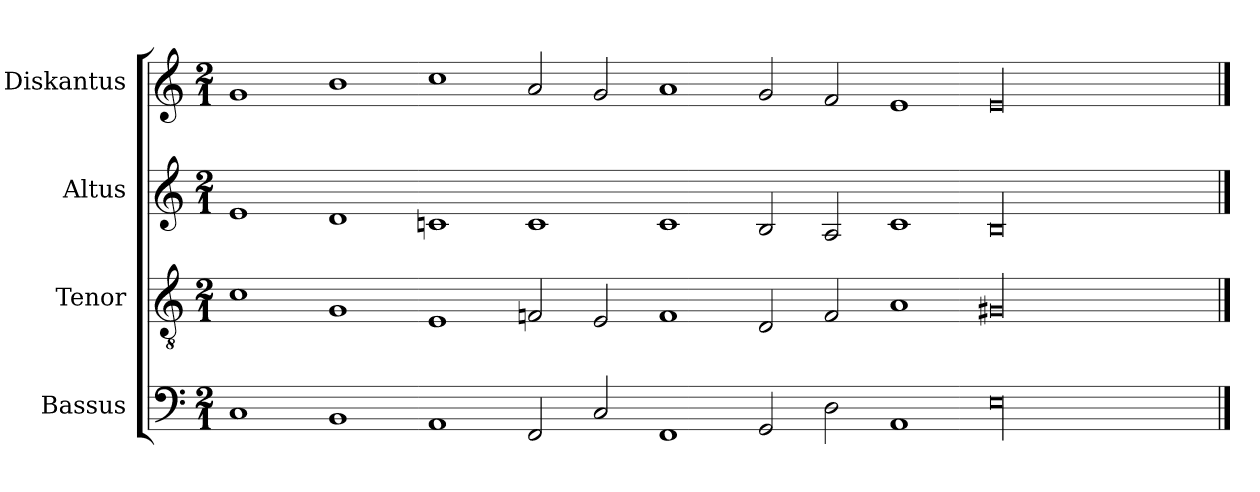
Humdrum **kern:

**kern	**kern	**kern	**kern
*part4	*part3	*part2	*part1
*staff4	*staff3	*staff2	*staff1
*I"Bassus	*I"Tenor	*I"Altus	*I"Diskantus
*	*I'T	*	*
*clefF4	*clefGv2	*clefG2	*clefG2
*k[]	*k[]	*k[]	*k[]
*M2/1	*M2/1	*M2/1	*M2/1
=	=	=	=
1C	1c	1e	1g
1BB	1G	1d	1b
1AA	1E	1cn	1cc
2FF	2Fn	1c	2a
2C	2E	.	2g
1FF	1F	1c	1a
2GG	2D	2B	2g
2D	2F	2A	2f
1AA	1A	1c	1e
00E	00G#X	00B	00e
==	==	==	==
*-	*-	*-	*-
